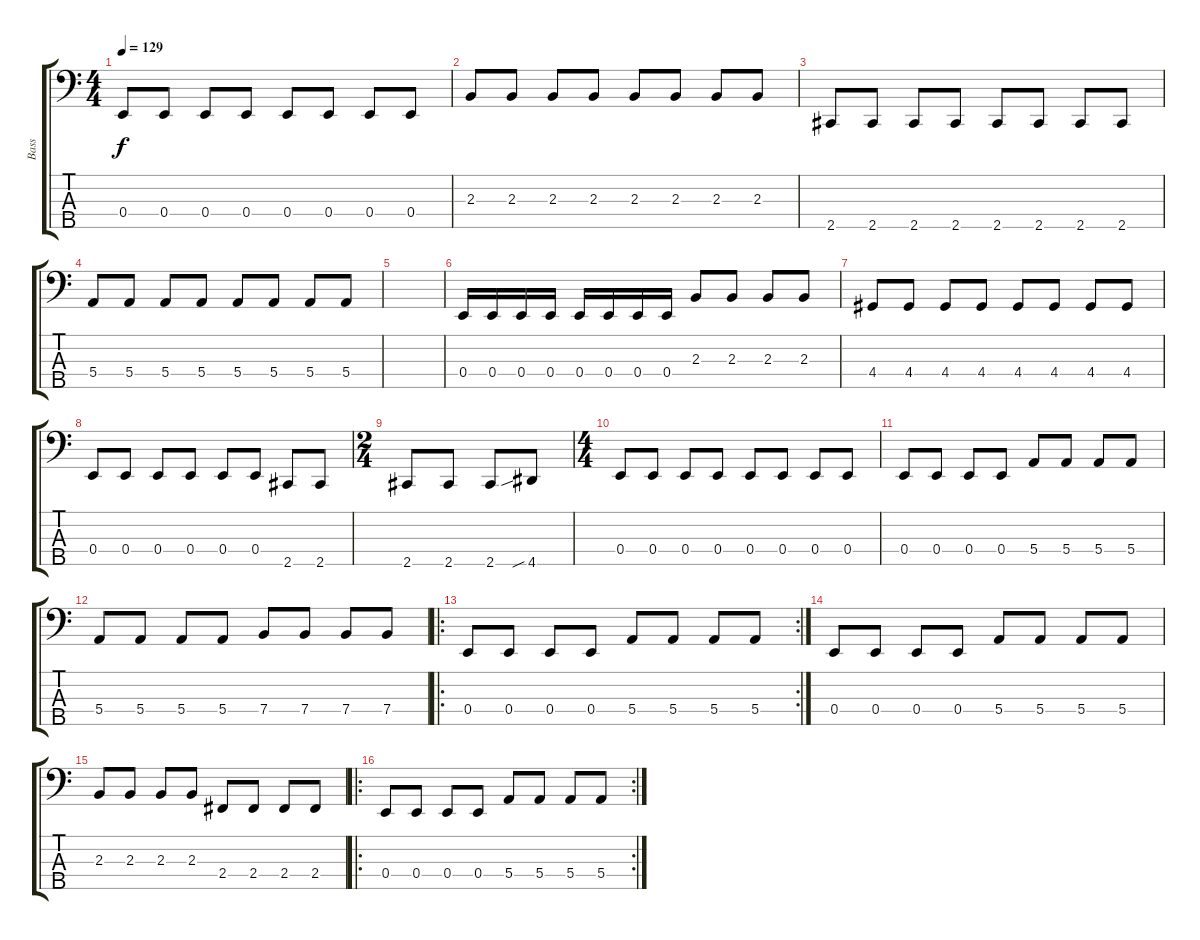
\track ("Bass" "Bass") {instrument electricbassfinger}
\staff {score tabs}
\tuning (G2 D2 A1 E1 B0) {hide}
\ts (4 4)
\tempo 129
\clef f4
\ks c
0.4.8{dy f} 0.4.8 0.4.8 0.4.8 0.4.8 0.4.8 0.4.8 0.4.8 |
2.3.8 2.3.8 2.3.8 2.3.8 2.3.8 2.3.8 2.3.8 2.3.8 |
2.5.8 2.5.8 2.5.8 2.5.8 2.5.8 2.5.8 2.5.8 2.5.8 |
5.4.8 5.4.8 5.4.8 5.4.8 5.4.8 5.4.8 5.4.8 5.4.8 |
|
0.4.16 0.4.16 0.4.16 0.4.16 0.4.16 0.4.16 0.4.16 0.4.16 2.3.8 2.3.8 2.3.8 2.3.8 |
4.4.8 4.4.8 4.4.8 4.4.8 4.4.8 4.4.8 4.4.8 4.4.8 |
0.4.8 0.4.8 0.4.8 0.4.8 0.4.8 0.4.8 2.5.8 2.5.8 |
\ts (2 4)
2.5.8 2.5.8 2.5.8 4.5{sib}.8 |
\ts (4 4)
0.4.8 0.4.8 0.4.8 0.4.8 0.4.8 0.4.8 0.4.8 0.4.8 |
0.4.8 0.4.8 0.4.8 0.4.8 5.4.8 5.4.8 5.4.8 5.4.8 |
5.4.8 5.4.8 5.4.8 5.4.8 7.4.8 7.4.8 7.4.8 7.4.8 |
\ro
\rc 2
0.4.8 0.4.8 0.4.8 0.4.8 5.4.8 5.4.8 5.4.8 5.4.8 |
0.4.8 0.4.8 0.4.8 0.4.8 5.4.8 5.4.8 5.4.8 5.4.8 |
2.3.8 2.3.8 2.3.8 2.3.8 2.4.8 2.4.8 2.4.8 2.4.8 |
\ro
\rc 2
0.4.8 0.4.8 0.4.8 0.4.8 5.4.8 5.4.8 5.4.8 5.4.8
